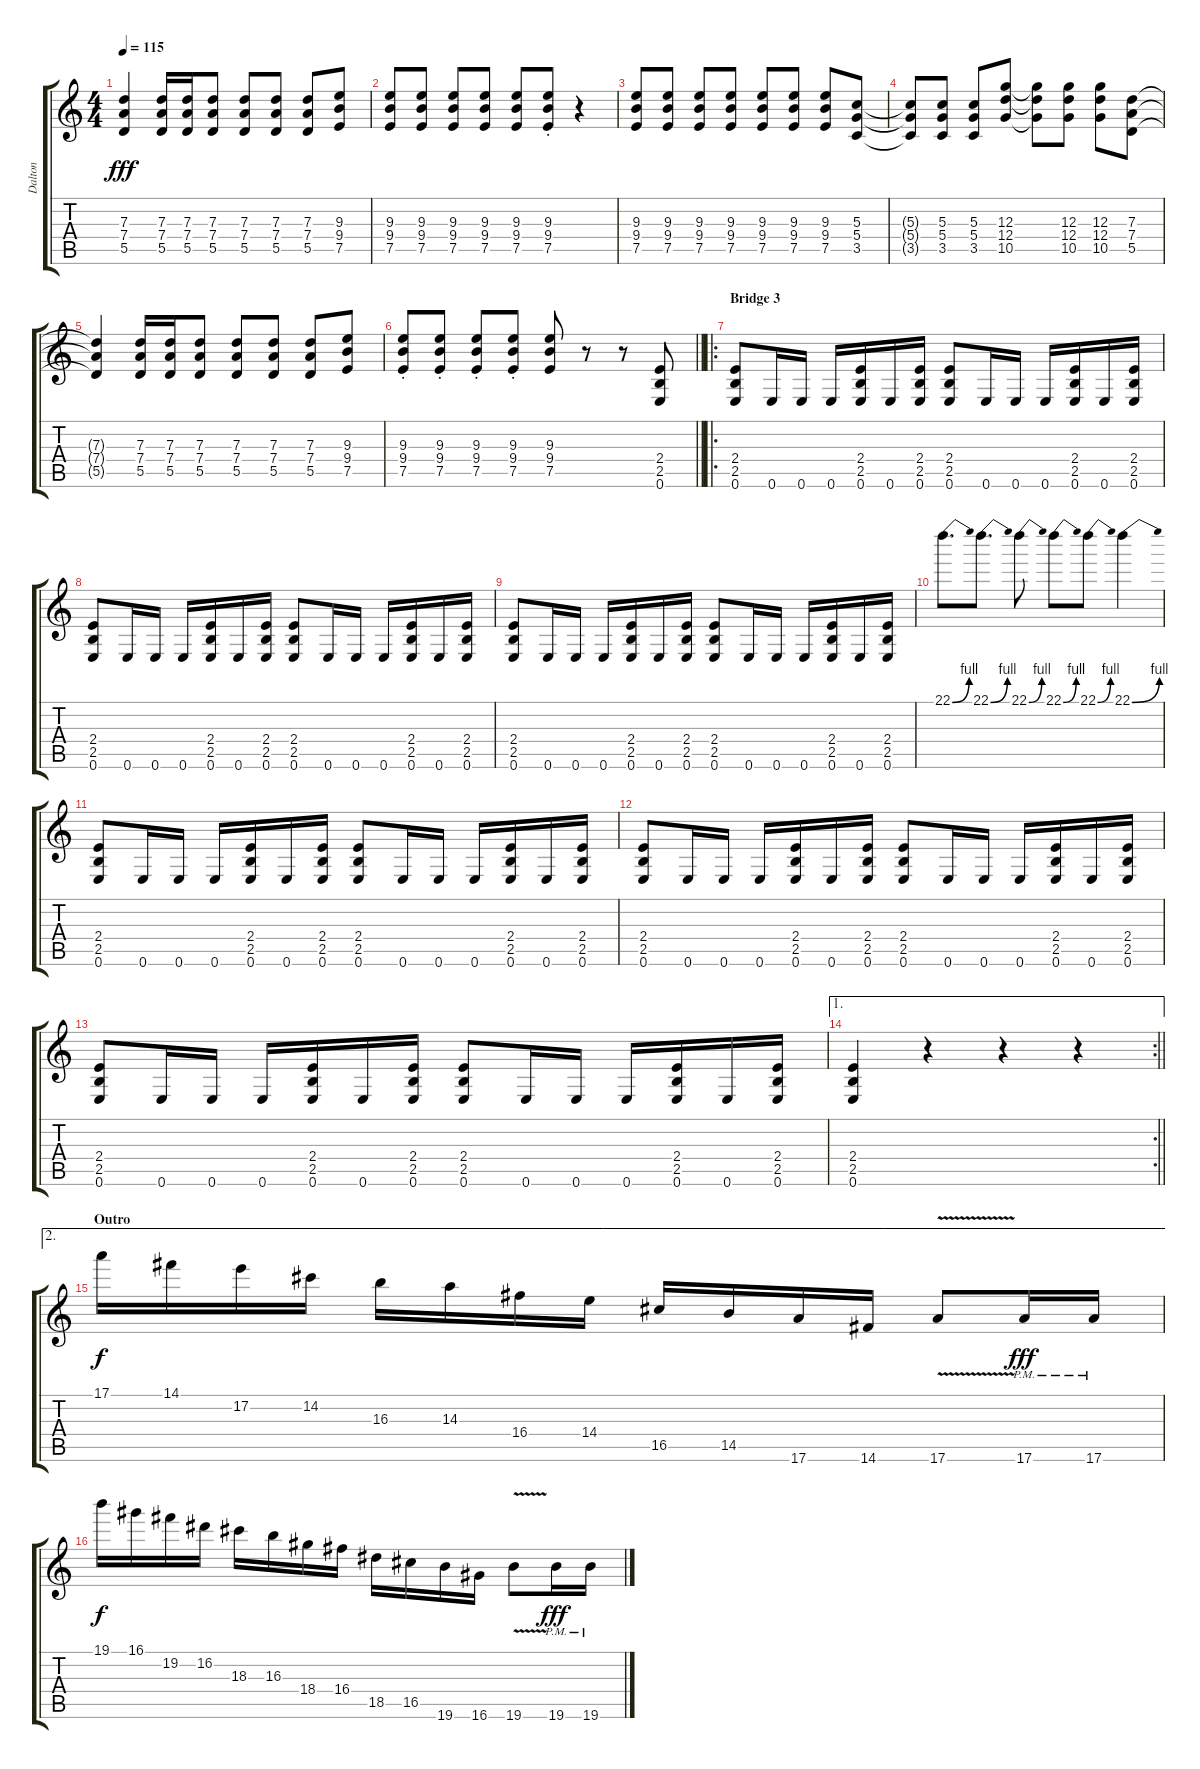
\track ("Dalton" "Dalton") {instrument overdrivenguitar}
\staff {score tabs}
\tuning (E4 B3 G3 D3 A2 E2) {hide}
\ts (4 4)
\tempo 115
\clef g2
\ks c
(7.3{t} 7.4{t} 5.5{t}).4{dy fff} (7.3 7.4 5.5).16 (7.3 7.4 5.5).16 (7.3 7.4 5.5).8 (7.3 7.4 5.5).8 (7.3 7.4 5.5).8 (7.3 7.4 5.5).8 (9.3 9.4 7.5).8 |
(9.3 9.4 7.5).8 (9.3 9.4 7.5).8 (9.3 9.4 7.5).8 (9.3 9.4 7.5).8 (9.3 9.4 7.5).8 (9.3{st} 9.4 7.5).8 r.4 |
(9.3 9.4 7.5).8 (9.3 9.4 7.5).8 (9.3 9.4 7.5).8 (9.3 9.4 7.5).8 (9.3 9.4 7.5).8 (9.3 9.4 7.5).8 (9.3 9.4 7.5).8 (5.3 5.4 3.5).8 |
(5.3{t} 5.4{t} 3.5{t}).8 (5.3 5.4 3.5).8 (5.3 5.4 3.5).8 (12.3 12.4 10.5).8 (12.3{t} 12.4{t} 10.5{t}).8 (12.3 12.4 10.5).8 (12.3 12.4 10.5).8 (7.3 7.4 5.5).8 |
(7.3{t} 7.4{t} 5.5{t}).4 (7.3 7.4 5.5).16 (7.3 7.4 5.5).16 (7.3 7.4 5.5).8 (7.3 7.4 5.5).8 (7.3 7.4 5.5).8 (7.3 7.4 5.5).8 (9.3 9.4 7.5).8 |
\barLineRight lightlight
(9.3{st} 9.4{st} 7.5{st}).8 (9.3{st} 9.4{st} 7.5{st}).8 (9.3{st} 9.4{st} 7.5{st}).8 (9.3{st} 9.4{st} 7.5{st}).8 (9.3 9.4 7.5).8 r.8 r.8 (2.4 2.5 0.6).8 |
\ro
\section ("" "Bridge 3")
(2.4 2.5 0.6).8 0.6.16 0.6.16 0.6.16 (2.4 2.5 0.6).16 0.6.16 (2.4 2.5 0.6).16 (2.4 2.5 0.6).8 0.6.16 0.6.16 0.6.16 (2.4 2.5 0.6).16 0.6.16 (2.4 2.5 0.6).16 |
(2.4 2.5 0.6).8 0.6.16 0.6.16 0.6.16 (2.4 2.5 0.6).16 0.6.16 (2.4 2.5 0.6).16 (2.4 2.5 0.6).8 0.6.16 0.6.16 0.6.16 (2.4 2.5 0.6).16 0.6.16 (2.4 2.5 0.6).16 |
(2.4 2.5 0.6).8 0.6.16 0.6.16 0.6.16 (2.4 2.5 0.6).16 0.6.16 (2.4 2.5 0.6).16 (2.4 2.5 0.6).8 0.6.16 0.6.16 0.6.16 (2.4 2.5 0.6).16 0.6.16 (2.4 2.5 0.6).16 |
22.1{be (bend 0 0 60 4)}.8{d} 22.1{be (bend 0 0 60 4)}.8{d} 22.1{be (bend 0 0 60 4)}.8 22.1{be (bend 0 0 60 4)}.8 22.1{be (bend 0 0 60 4)}.8 22.1{be (bend 0 0 60 4)}.4 |
(2.4 2.5 0.6).8 0.6.16 0.6.16 0.6.16 (2.4 2.5 0.6).16 0.6.16 (2.4 2.5 0.6).16 (2.4 2.5 0.6).8 0.6.16 0.6.16 0.6.16 (2.4 2.5 0.6).16 0.6.16 (2.4 2.5 0.6).16 |
(2.4 2.5 0.6).8 0.6.16 0.6.16 0.6.16 (2.4 2.5 0.6).16 0.6.16 (2.4 2.5 0.6).16 (2.4 2.5 0.6).8 0.6.16 0.6.16 0.6.16 (2.4 2.5 0.6).16 0.6.16 (2.4 2.5 0.6).16 |
(2.4 2.5 0.6).8 0.6.16 0.6.16 0.6.16 (2.4 2.5 0.6).16 0.6.16 (2.4 2.5 0.6).16 (2.4 2.5 0.6).8 0.6.16 0.6.16 0.6.16 (2.4 2.5 0.6).16 0.6.16 (2.4 2.5 0.6).16 |
\ae 1
\rc 2
\barLineRight lightlight
(2.4 2.5 0.6).4 r.4 r.4 r.4 |
\ae 2
\section ("" "Outro")
17.1.16{dy f} 14.1.16 17.2.16 14.2.16 16.3.16 14.3.16 16.4.16 14.4.16 16.5.16 14.5.16 17.6.16 14.6.16 17.6{v}.8 17.6{pm}.16{dy fff} 17.6{pm}.16 |
19.1.16{dy f} 16.1.16 19.2.16 16.2.16 18.3.16 16.3.16 18.4.16 16.4.16 18.5.16 16.5.16 19.6.16 16.6.16 19.6{v}.8 19.6{pm}.16{dy fff} 19.6{pm}.16
